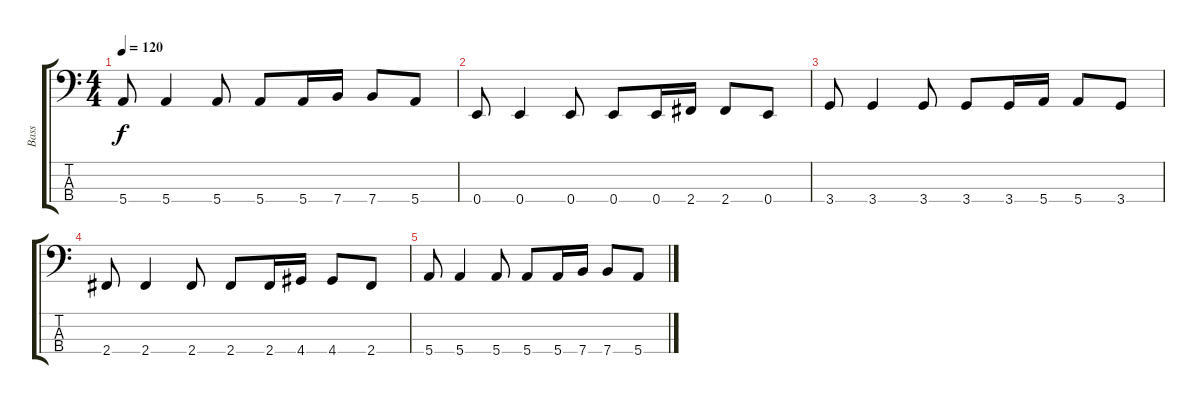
\track ("Bass" "Bass") {instrument slapbass1}
\staff {score tabs}
\tuning (G2 D2 A1 E1) {hide}
\ts (4 4)
\tempo 120
\clef f4
\ks c
5.4.8{dy f} 5.4.4 5.4.8 5.4.8 5.4.16 7.4.16 7.4.8 5.4.8 |
0.4.8 0.4.4 0.4.8 0.4.8 0.4.16 2.4.16 2.4.8 0.4.8 |
3.4.8 3.4.4 3.4.8 3.4.8 3.4.16 5.4.16 5.4.8 3.4.8 |
2.4.8 2.4.4 2.4.8 2.4.8 2.4.16 4.4.16 4.4.8 2.4.8 |
5.4.8 5.4.4 5.4.8 5.4.8 5.4.16 7.4.16 7.4.8 5.4.8
